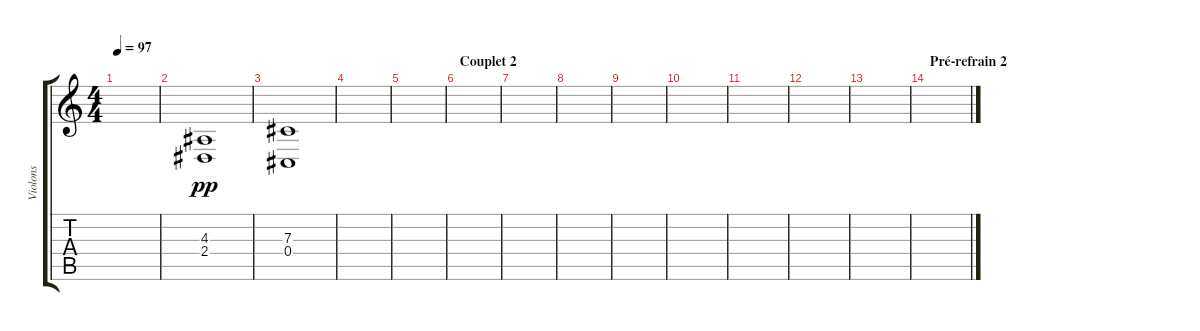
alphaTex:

\track ("Violons" "Violons") {instrument stringensemble1}
\staff {score tabs}
\tuning (Eb4 Bb3 Gb3 Db3 Ab2 Eb2) {hide}
\ts (4 4)
\tempo 97
\clef g2
\ks c
|
(4.3 2.4).1{dy pp} |
(7.3 0.4).1 |
|
|
\section ("" "Couplet 2")
|
|
|
|
|
|
|
|
\section ("" "Pré-refrain 2")
